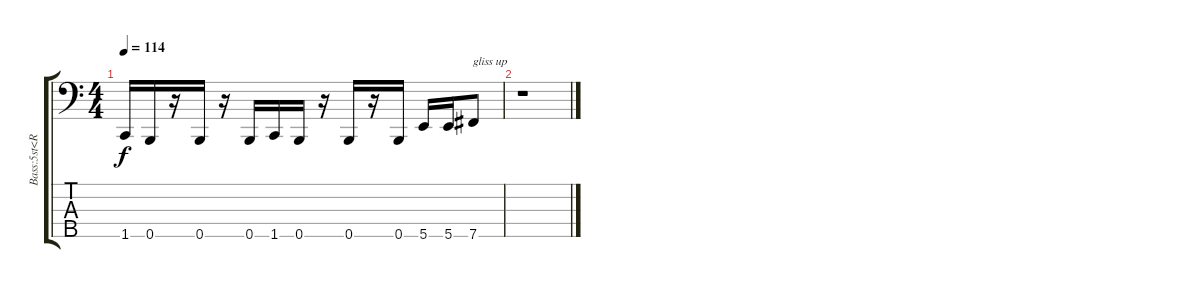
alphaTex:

\track ("Bass:5st<Regular>" "Bass:5st<R") {instrument electricbassfinger}
\staff {score tabs}
\tuning (G2 D2 A1 E1 B0) {hide}
\ts (4 4)
\tempo 114
\clef f4
\ks c
1.5.16{dy f} 0.5.16 r.16 0.5.16 r.16 0.5.16 1.5.16 0.5.16 r.16 0.5.16 r.16 0.5.16 5.5.16 5.5.16 7.5.8{txt "gliss up"} |
r.1
